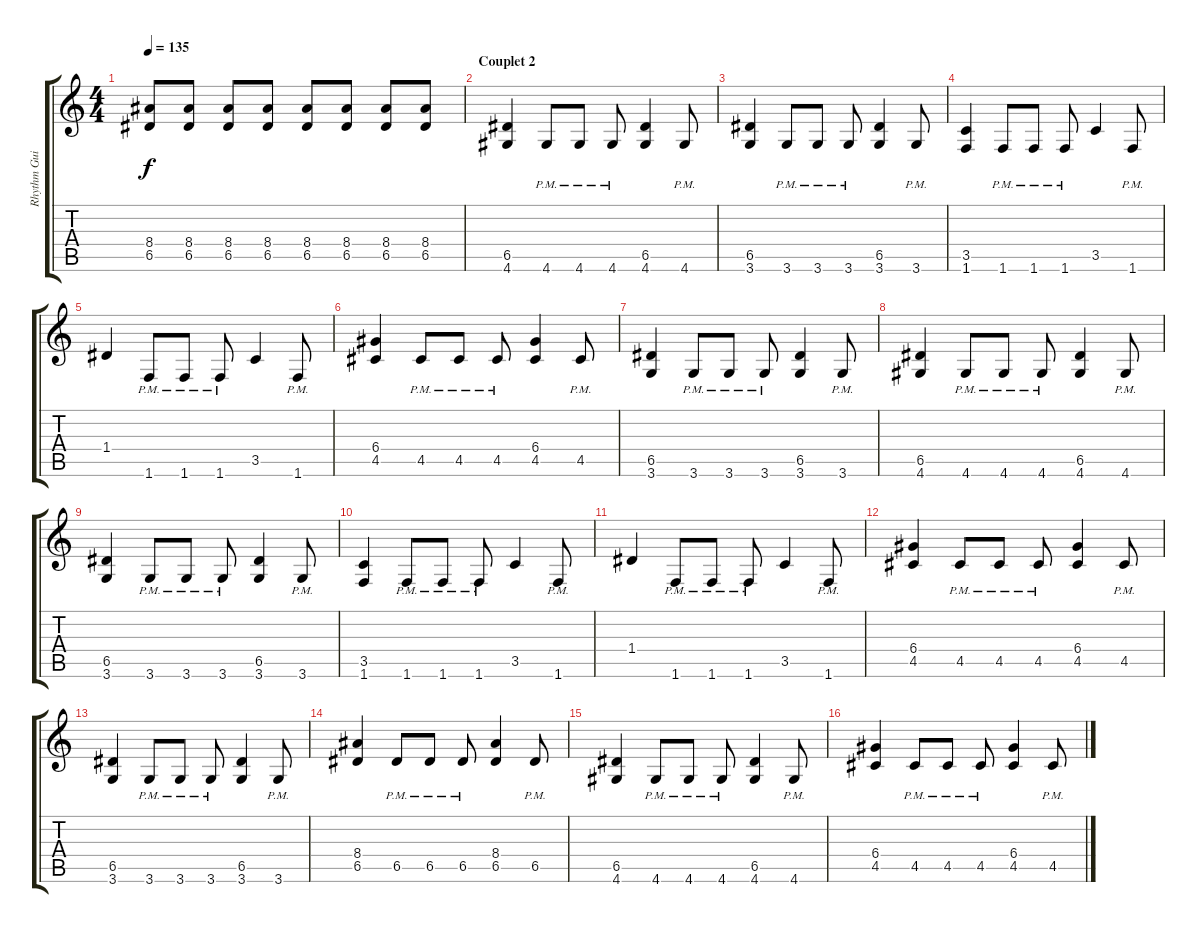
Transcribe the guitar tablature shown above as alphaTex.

\track ("Rhythm Guitar" "Rhythm Gui") {instrument distortionguitar}
\staff {score tabs}
\tuning (E4 B3 G3 D3 A2 E2) {hide}
\ts (4 4)
\tempo 135
\clef g2
\ks c
(8.4 6.5).8{dy f} (8.4 6.5).8 (8.4 6.5).8 (8.4 6.5).8 (8.4 6.5).8 (8.4 6.5).8 (8.4 6.5).8 (8.4 6.5).8 |
\section ("" "Couplet 2")
(6.5 4.6).4{volume 15} 4.6{pm}.8 4.6{pm}.8 4.6{pm}.8 (6.5 4.6).4 4.6{pm}.8 |
(6.5 3.6).4 3.6{pm}.8 3.6{pm}.8 3.6{pm}.8 (6.5 3.6).4 3.6{pm}.8 |
(3.5 1.6).4 1.6{pm}.8 1.6{pm}.8 1.6{pm}.8 3.5.4 1.6{pm}.8 |
1.4.4 1.6{pm}.8 1.6{pm}.8 1.6{pm}.8 3.5.4 1.6{pm}.8 |
(6.4 4.5).4 4.5{pm}.8 4.5{pm}.8 4.5{pm}.8 (6.4 4.5).4 4.5{pm}.8 |
(6.5 3.6).4 3.6{pm}.8 3.6{pm}.8 3.6{pm}.8 (6.5 3.6).4 3.6{pm}.8 |
(6.5 4.6).4 4.6{pm}.8 4.6{pm}.8 4.6{pm}.8 (6.5 4.6).4 4.6{pm}.8 |
(6.5 3.6).4 3.6{pm}.8 3.6{pm}.8 3.6{pm}.8 (6.5 3.6).4 3.6{pm}.8 |
(3.5 1.6).4 1.6{pm}.8 1.6{pm}.8 1.6{pm}.8 3.5.4 1.6{pm}.8 |
1.4.4 1.6{pm}.8 1.6{pm}.8 1.6{pm}.8 3.5.4 1.6{pm}.8 |
(6.4 4.5).4 4.5{pm}.8 4.5{pm}.8 4.5{pm}.8 (6.4 4.5).4 4.5{pm}.8 |
(6.5 3.6).4 3.6{pm}.8 3.6{pm}.8 3.6{pm}.8 (6.5 3.6).4 3.6{pm}.8 |
(8.4 6.5).4 6.5{pm}.8 6.5{pm}.8 6.5{pm}.8 (8.4 6.5).4 6.5{pm}.8 |
(6.5 4.6).4 4.6{pm}.8 4.6{pm}.8 4.6{pm}.8 (6.5 4.6).4 4.6{pm}.8 |
(6.4 4.5).4 4.5{pm}.8 4.5{pm}.8 4.5{pm}.8 (6.4 4.5).4 4.5{pm}.8
